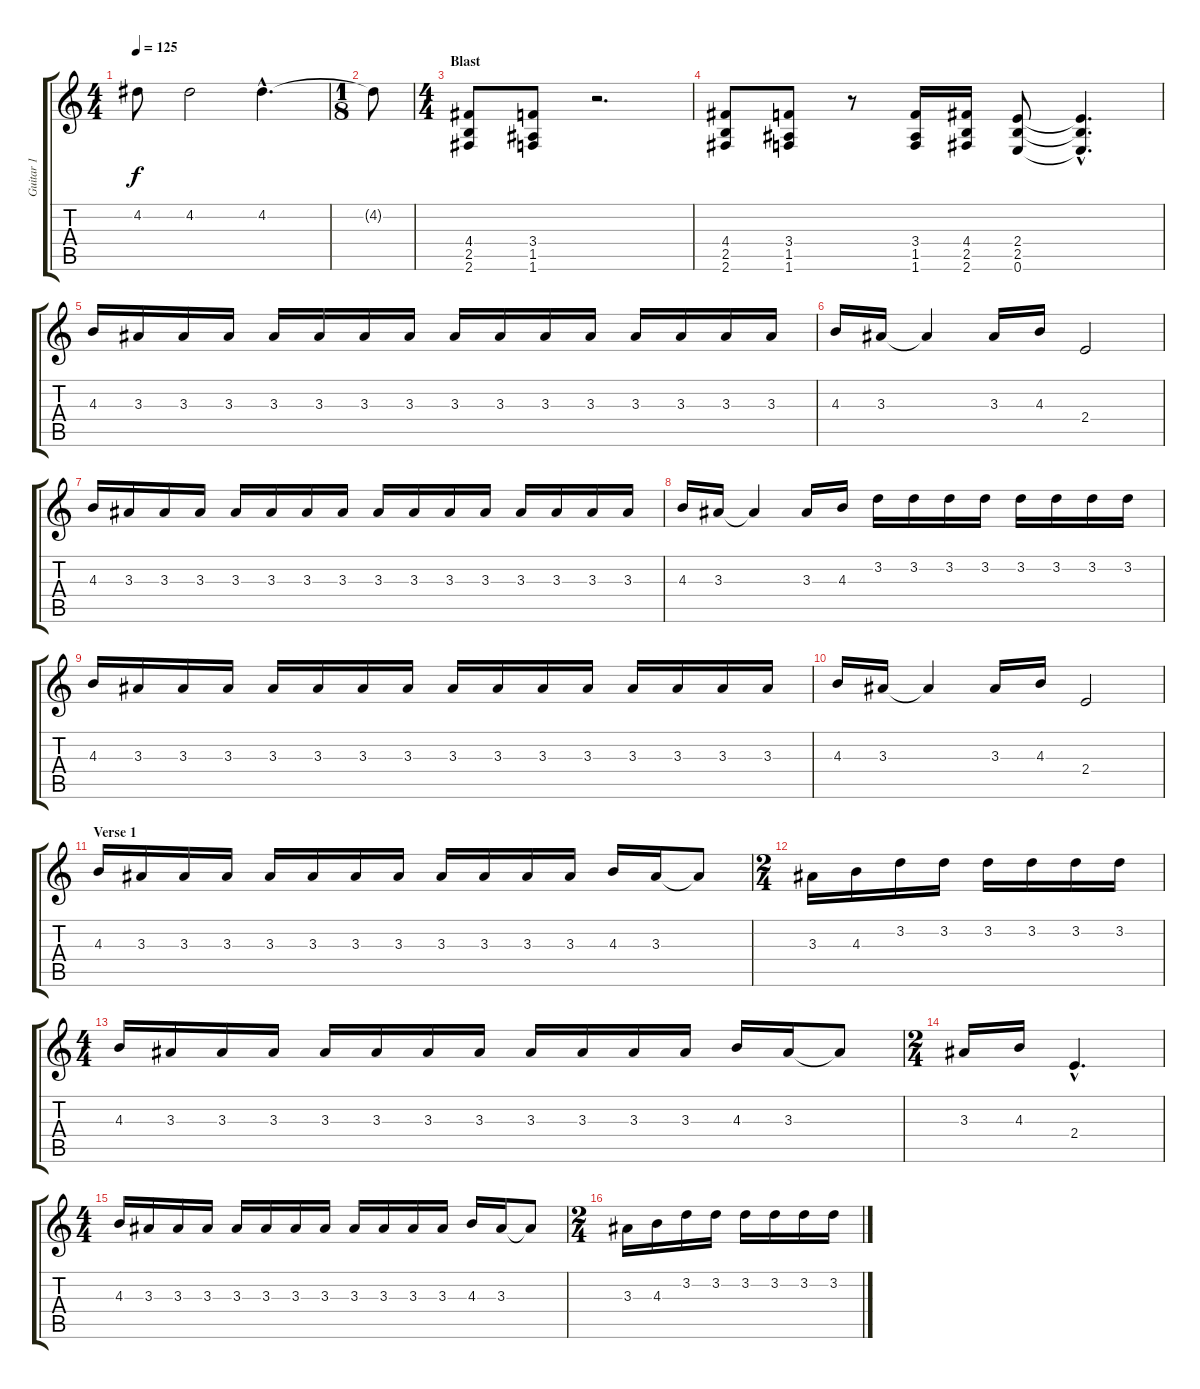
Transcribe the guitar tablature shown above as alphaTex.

\track ("Guitar 1" "Guitar 1") {instrument distortionguitar}
\staff {score tabs}
\tuning (E4 B3 G3 D3 A2 E2) {hide}
\ts (4 4)
\tempo 125
\clef g2
\ks c
4.2.8{dy f} 4.2.2 4.2{hac}.4{d} |
\ts (1 8)
4.2{t}.8 |
\ts (4 4)
\section ("" "Blast")
(4.4 2.5 2.6).8 (3.4 1.5 1.6).8 r.2{d} |
(4.4 2.5 2.6).8 (3.4 1.5 1.6).8 r.8 (3.4 1.5 1.6).16 (4.4 2.5 2.6).16 (2.4 2.5 0.6).8 (2.4{hac t} 2.5{hac t} 0.6{hac t}).4{d} |
4.3.16 3.3.16 3.3.16 3.3.16 3.3.16 3.3.16 3.3.16 3.3.16 3.3.16 3.3.16 3.3.16 3.3.16 3.3.16 3.3.16 3.3.16 3.3.16 |
4.3.16 3.3.16 3.3{t}.4 3.3.16 4.3.16 2.4.2 |
4.3.16 3.3.16 3.3.16 3.3.16 3.3.16 3.3.16 3.3.16 3.3.16 3.3.16 3.3.16 3.3.16 3.3.16 3.3.16 3.3.16 3.3.16 3.3.16 |
4.3.16 3.3.16 3.3{t}.4 3.3.16 4.3.16 3.2.16 3.2.16 3.2.16 3.2.16 3.2.16 3.2.16 3.2.16 3.2.16 |
4.3.16 3.3.16 3.3.16 3.3.16 3.3.16 3.3.16 3.3.16 3.3.16 3.3.16 3.3.16 3.3.16 3.3.16 3.3.16 3.3.16 3.3.16 3.3.16 |
4.3.16 3.3.16 3.3{t}.4 3.3.16 4.3.16 2.4.2 |
\section ("" "Verse 1")
4.3.16 3.3.16 3.3.16 3.3.16 3.3.16 3.3.16 3.3.16 3.3.16 3.3.16 3.3.16 3.3.16 3.3.16 4.3.16 3.3.16 3.3{t}.8 |
\ts (2 4)
3.3.16 4.3.16 3.2.16 3.2.16 3.2.16 3.2.16 3.2.16 3.2.16 |
\ts (4 4)
4.3.16 3.3.16 3.3.16 3.3.16 3.3.16 3.3.16 3.3.16 3.3.16 3.3.16 3.3.16 3.3.16 3.3.16 4.3.16 3.3.16 3.3{t}.8 |
\ts (2 4)
3.3.16 4.3.16 2.4{hac}.4{d} |
\ts (4 4)
4.3.16 3.3.16 3.3.16 3.3.16 3.3.16 3.3.16 3.3.16 3.3.16 3.3.16 3.3.16 3.3.16 3.3.16 4.3.16 3.3.16 3.3{t}.8 |
\ts (2 4)
3.3.16 4.3.16 3.2.16 3.2.16 3.2.16 3.2.16 3.2.16 3.2.16
